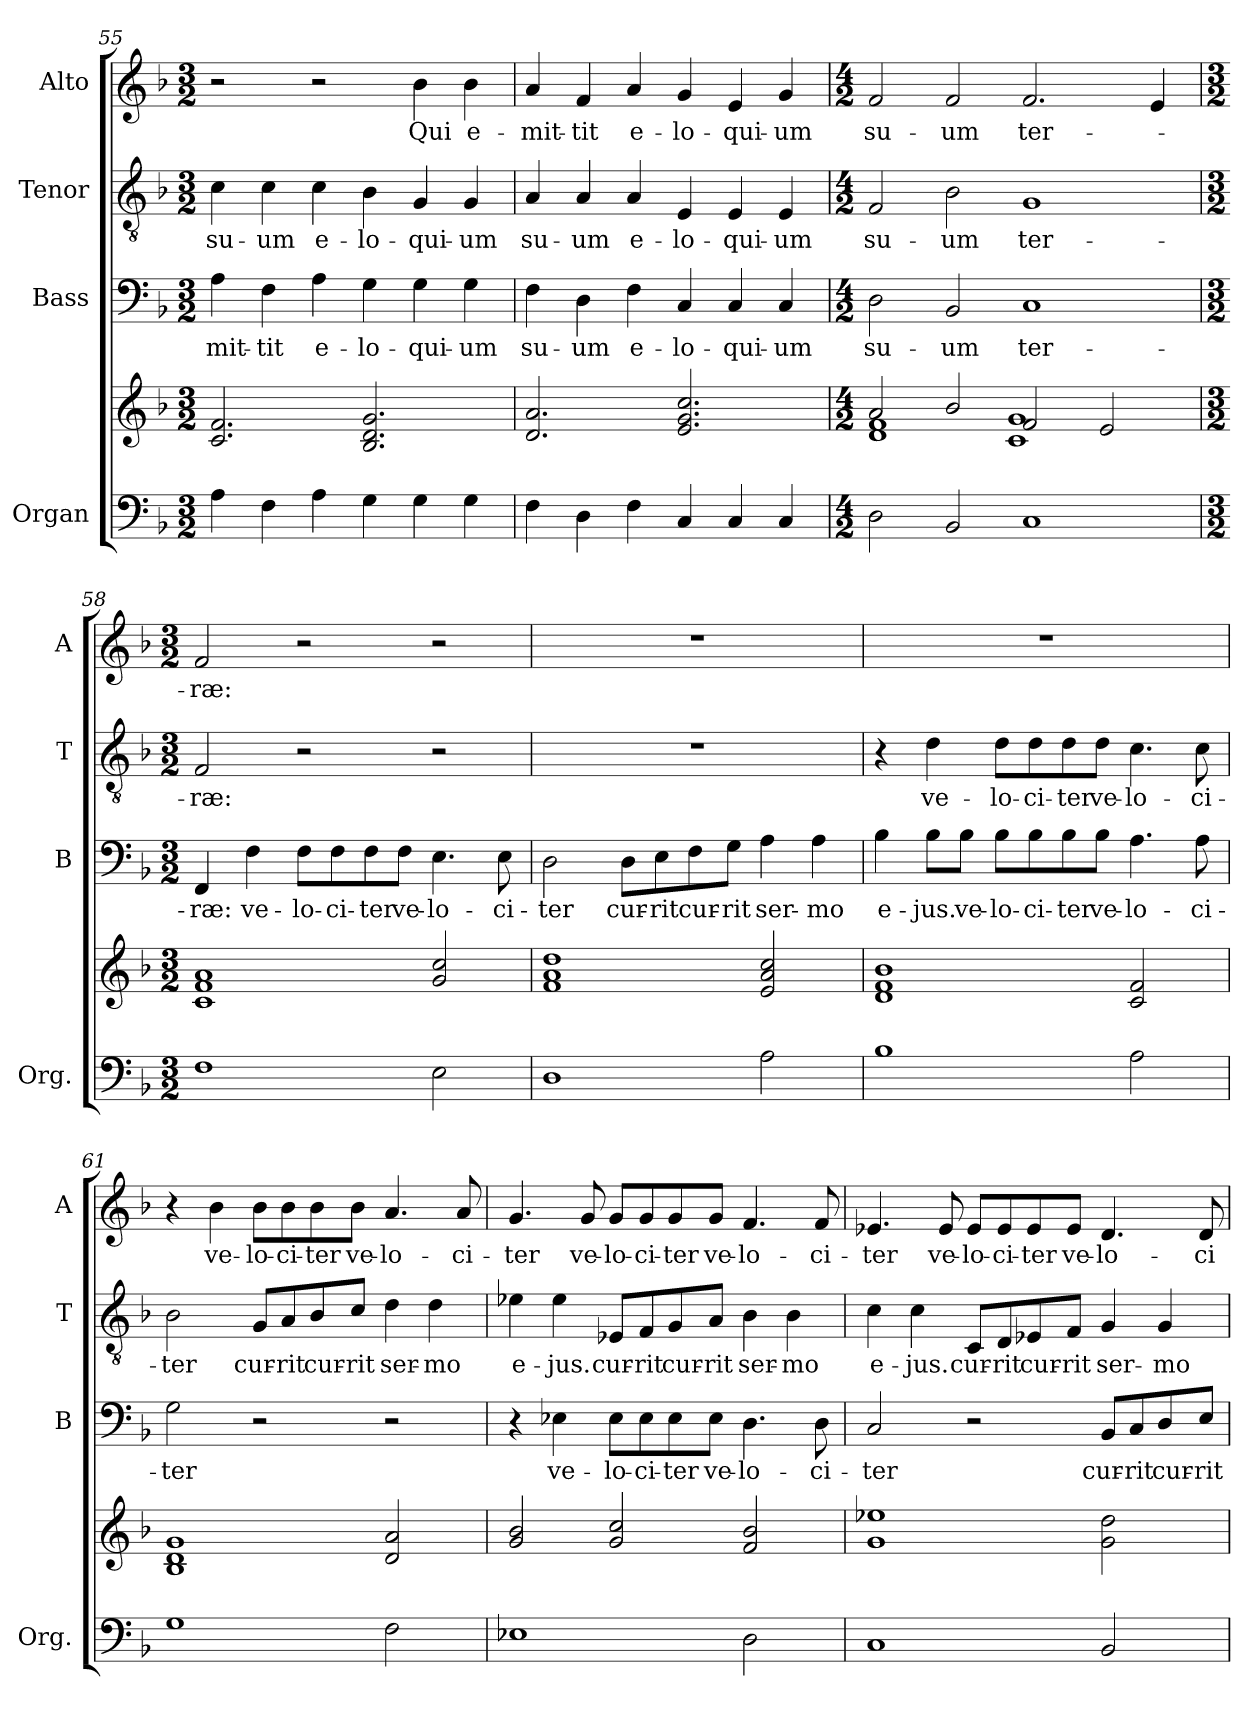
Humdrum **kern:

**kern	**kern	**kern	**text	**kern	**text	**kern	**text
*part4	*part4	*part3	*part3	*part2	*part2	*part1	*part1
*staff5	*staff4	*staff3	*staff3	*staff2	*staff2	*staff1	*staff1
*I"Organ	*	*I"Bass	*	*I"Tenor	*	*I"Alto	*
*I'Org.	*	*I'B	*	*I'T	*	*I'A	*
*clefF4	*clefG2	*clefF4	*	*clefGv2	*	*clefG2	*
*k[b-]	*k[b-]	*k[b-]	*	*k[b-]	*	*k[b-]	*
*F:	*F:	*F:	*	*F:	*	*F:	*
*M3/2	*M3/2	*M3/2	*	*M3/2	*	*M3/2	*
=55	=55	=55	=55	=55	=55	=55	=55
!	!	!	!LO:LY:b	!	!LO:LY:b	!	!
4A\	2.c!/ 2.f!/	4A\	-mit-	4c\	su-	2r	.
!	!	!	!LO:LY:b	!	!LO:LY:b	!	!
4F\	.	4F\	-tit	4c\	-um	.	.
!	!	!	!LO:LY:b	!	!LO:LY:b	!	!
4A\	.	4A\	e-	4c\	e-	2r	.
!	!	!	!LO:LY:b	!	!LO:LY:b	!	!
4G\	2.B-!/ 2.d!/ 2.g!/	4G\	-lo-	4B-\	-lo-	.	.
!	!	!	!LO:LY:b	!	!LO:LY:b	!	!LO:LY:b
4G\	.	4G\	-qui-	4G/	-qui-	4b-\	Qui
!	!	!	!LO:LY:b	!	!LO:LY:b	!	!LO:LY:b
4G\	.	4G\	-um	4G/	-um	4b-\	e-
=56	=56	=56	=56	=56	=56	=56	=56
!	!	!	!LO:LY:b	!	!LO:LY:b	!	!LO:LY:b
4F\	2.d!/ 2.a!/	4F\	su-	4A/	su-	4a/	-mit-
!	!	!	!LO:LY:b	!	!LO:LY:b	!	!LO:LY:b
4D\	.	4D\	-um	4A/	-um	4f/	-tit
!	!	!	!LO:LY:b	!	!LO:LY:b	!	!LO:LY:b
4F\	.	4F\	e-	4A/	e-	4a/	e-
!	!	!	!LO:LY:b	!	!LO:LY:b	!	!LO:LY:b
4C/	2.e!/ 2.g!/ 2.cc!/	4C/	-lo-	4E/	-lo-	4g/	-lo-
!	!	!	!LO:LY:b	!	!LO:LY:b	!	!LO:LY:b
4C/	.	4C/	-qui-	4E/	-qui-	4e/	-qui-
!	!	!	!LO:LY:b	!	!LO:LY:b	!	!LO:LY:b
4C/	.	4C/	-um	4E/	-um	4g/	-um
=57	=57	=57	=57	=57	=57	=57	=57
*M4/2	*M4/2	*M4/2	*	*M4/2	*	*M4/2	*
*	*^	*	*	*	*	*	*
!	!	!	!	!LO:LY:b	!	!LO:LY:b	!	!LO:LY:b
2D\	2a!/	1d! 1f!	2D\	su-	2F/	su-	2f/	su-
!	!	!	!	!LO:LY:b	!	!LO:LY:b	!	!LO:LY:b
2BB-/	2b-!/	.	2BB-/	-um	2B-\	-um	2f/	-um
!	!	!	!	!LO:LY:b	!	!LO:LY:b	!	!LO:LY:b
1C	2f!/	1c! 1g!	1C	ter-	1G	ter-	2.f/	ter-
.	2e!/	.	.	.	.	.	.	.
.	.	.	.	.	.	.	4e/	.
*	*v	*v	*	*	*	*	*	*
!!LO:PB:g=z
=58	=58	=58	=58	=58	=58	=58	=58
*M3/2	*M3/2	*M3/2	*	*M3/2	*	*M3/2	*
!	!	!	!LO:LY:b	!	!LO:LY:b	!	!LO:LY:b
1F	1c! 1f! 1a!	4FF/	-ræ:	2F/	-ræ:	2f/	-ræ:
!	!	!	!LO:LY:b	!	!	!	!
.	.	4F\	ve-	.	.	.	.
!	!	!	!LO:LY:b	!	!	!	!
.	.	8F\L	-lo-	2r	.	2r	.
!	!	!	!LO:LY:b	!	!	!	!
.	.	8F\	-ci-	.	.	.	.
!	!	!	!LO:LY:b	!	!	!	!
.	.	8F\	-ter	.	.	.	.
!	!	!	!LO:LY:b	!	!	!	!
.	.	8F\J	ve-	.	.	.	.
!	!	!	!LO:LY:b	!	!	!	!
2E\	2g!/ 2cc!/	4.E\	-lo-	2r	.	2r	.
!	!	!	!LO:LY:b	!	!	!	!
.	.	8E\	-ci-	.	.	.	.
=59	=59	=59	=59	=59	=59	=59	=59
!	!	!	!LO:LY:b	!	!	!	!
1D	1f! 1a! 1dd!	2D\	-ter	1.r	.	1.r	.
!	!	!	!LO:LY:b	!	!	!	!
.	.	8D\L	cur-	.	.	.	.
!	!	!	!LO:LY:b	!	!	!	!
.	.	8E\	-rit	.	.	.	.
!	!	!	!LO:LY:b	!	!	!	!
.	.	8F\	cur-	.	.	.	.
!	!	!	!LO:LY:b	!	!	!	!
.	.	8G\J	-rit	.	.	.	.
!	!	!	!LO:LY:b	!	!	!	!
2A\	2e!/ 2a!/ 2cc!/	4A\	ser-	.	.	.	.
!	!	!	!LO:LY:b	!	!	!	!
.	.	4A\	-mo	.	.	.	.
=60	=60	=60	=60	=60	=60	=60	=60
!	!	!	!LO:LY:b	!	!	!	!
1B-	1d! 1f! 1b-!	4B-\	e-	4r	.	1.r	.
!	!	!	!LO:LY:b	!	!LO:LY:b	!	!
.	.	8B-\L	-jus.	4d\	ve-	.	.
!	!	!	!LO:LY:b	!	!	!	!
.	.	8B-\J	ve-	.	.	.	.
!	!	!	!LO:LY:b	!	!LO:LY:b	!	!
.	.	8B-\L	-lo-	8d\L	-lo-	.	.
!	!	!	!LO:LY:b	!	!LO:LY:b	!	!
.	.	8B-\	-ci-	8d\	-ci-	.	.
!	!	!	!LO:LY:b	!	!LO:LY:b	!	!
.	.	8B-\	-ter	8d\	-ter	.	.
!	!	!	!LO:LY:b	!	!LO:LY:b	!	!
.	.	8B-\J	ve-	8d\J	ve-	.	.
!	!	!	!LO:LY:b	!	!LO:LY:b	!	!
2A\	2c!/ 2f!/	4.A\	-lo-	4.c\	-lo-	.	.
!	!	!	!LO:LY:b	!	!LO:LY:b	!	!
.	.	8A\	-ci-	8c\	-ci-	.	.
!!LO:LB:g=z
=61	=61	=61	=61	=61	=61	=61	=61
!	!	!	!LO:LY:b	!	!LO:LY:b	!	!
1G	1B-! 1d! 1g!	2G\	-ter	2B-\	-ter	4r	.
!	!	!	!	!	!	!	!LO:LY:b
.	.	.	.	.	.	4b-\	ve-
!	!	!	!	!	!LO:LY:b	!	!LO:LY:b
.	.	2r	.	8G/L	cur-	8b-\L	-lo-
!	!	!	!	!	!LO:LY:b	!	!LO:LY:b
.	.	.	.	8A/	-rit	8b-\	-ci-
!	!	!	!	!	!LO:LY:b	!	!LO:LY:b
.	.	.	.	8B-/	cur-	8b-\	-ter
!	!	!	!	!	!LO:LY:b	!	!LO:LY:b
.	.	.	.	8c/J	-rit	8b-\J	ve-
!	!	!	!	!	!LO:LY:b	!	!LO:LY:b
2F\	2d!/ 2a!/	2r	.	4d\	ser-	4.a/	-lo-
!	!	!	!	!	!LO:LY:b	!	!
.	.	.	.	4d\	-mo	.	.
!	!	!	!	!	!	!	!LO:LY:b
.	.	.	.	.	.	8a/	-ci-
=62	=62	=62	=62	=62	=62	=62	=62
!	!	!	!	!	!LO:LY:b	!	!LO:LY:b
1E-X	2g!/ 2b-!/	4r	.	4e-X\	e-	4.g/	-ter
!	!	!	!LO:LY:b	!	!LO:LY:b	!	!
.	.	4E-X\	ve-	4e-\	-jus.	.	.
!	!	!	!	!	!	!	!LO:LY:b
.	.	.	.	.	.	8g/	ve-
!	!	!	!LO:LY:b	!	!LO:LY:b	!	!LO:LY:b
.	2g!/ 2cc!/	8E-\L	-lo-	8E-X/L	cur-	8g/L	-lo-
!	!	!	!LO:LY:b	!	!LO:LY:b	!	!LO:LY:b
.	.	8E-\	-ci-	8F/	-rit	8g/	-ci-
!	!	!	!LO:LY:b	!	!LO:LY:b	!	!LO:LY:b
.	.	8E-\	-ter	8G/	cur-	8g/	-ter
!	!	!	!LO:LY:b	!	!LO:LY:b	!	!LO:LY:b
.	.	8E-\J	ve-	8A/J	-rit	8g/J	ve-
!	!	!	!LO:LY:b	!	!LO:LY:b	!	!LO:LY:b
2D\	2f!/ 2b-!/	4.D\	-lo-	4B-\	ser-	4.f/	-lo-
!	!	!	!	!	!LO:LY:b	!	!
.	.	.	.	4B-\	-mo	.	.
!	!	!	!LO:LY:b	!	!	!	!LO:LY:b
.	.	8D\	-ci-	.	.	8f/	-ci-
=63	=63	=63	=63	=63	=63	=63	=63
!	!	!	!LO:LY:b	!	!LO:LY:b	!	!LO:LY:b
1C	1g! 1ee-X!	2C/	-ter	4c\	e-	4.e-X/	-ter
!	!	!	!	!	!LO:LY:b	!	!
.	.	.	.	4c\	-jus.	.	.
!	!	!	!	!	!	!	!LO:LY:b
.	.	.	.	.	.	8e-/	ve-
!	!	!	!	!	!LO:LY:b	!	!LO:LY:b
.	.	2r	.	8C/L	cur-	8e-/L	-lo-
!	!	!	!	!	!LO:LY:b	!	!LO:LY:b
.	.	.	.	8D/	-rit	8e-/	-ci-
!	!	!	!	!	!LO:LY:b	!	!LO:LY:b
.	.	.	.	8E-X/	cur-	8e-/	-ter
!	!	!	!	!	!LO:LY:b	!	!LO:LY:b
.	.	.	.	8F/J	-rit	8e-/J	ve-
!	!	!	!LO:LY:b	!	!LO:LY:b	!	!LO:LY:b
2BB-/	2g!\ 2dd!\	8BB-/L	cur-	4G/	ser-	4.d/	-lo-
!	!	!	!LO:LY:b	!	!	!	!
.	.	8C/	-rit	.	.	.	.
!	!	!	!LO:LY:b	!	!LO:LY:b	!	!
.	.	8D/	cur-	4G/	-mo	.	.
!	!	!	!LO:LY:b	!	!	!	!LO:LY:b
.	.	8E/J	-rit	.	.	8d/	-ci-
=	=	=	=	=	=	=	=
*-	*-	*-	*-	*-	*-	*-	*-
